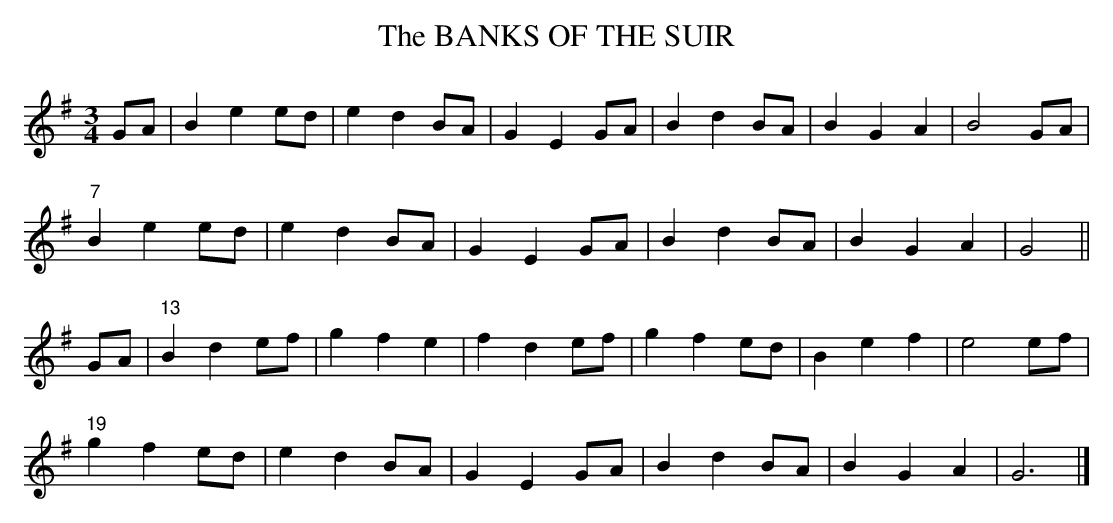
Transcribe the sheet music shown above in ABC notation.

X:1
T:BANKS OF THE SUIR, The
Y:"slow"
M:3/4
L:1/8
K:G
GA|B2e2ed|e2d2BA|G2E2GA|B2d2BA|B2G2A2|B4GA|
"7"B2e2ed|e2d2BA|G2E2GA|B2d2BA|B2G2A2|G4||
GA|"13"B2d2ef|g2f2e2|f2d2ef|g2f2ed|B2e2f2|e4ef|
"19"g2f2ed|e2d2BA|G2E2GA|B2d2BA|B2G2A2|G6|]
